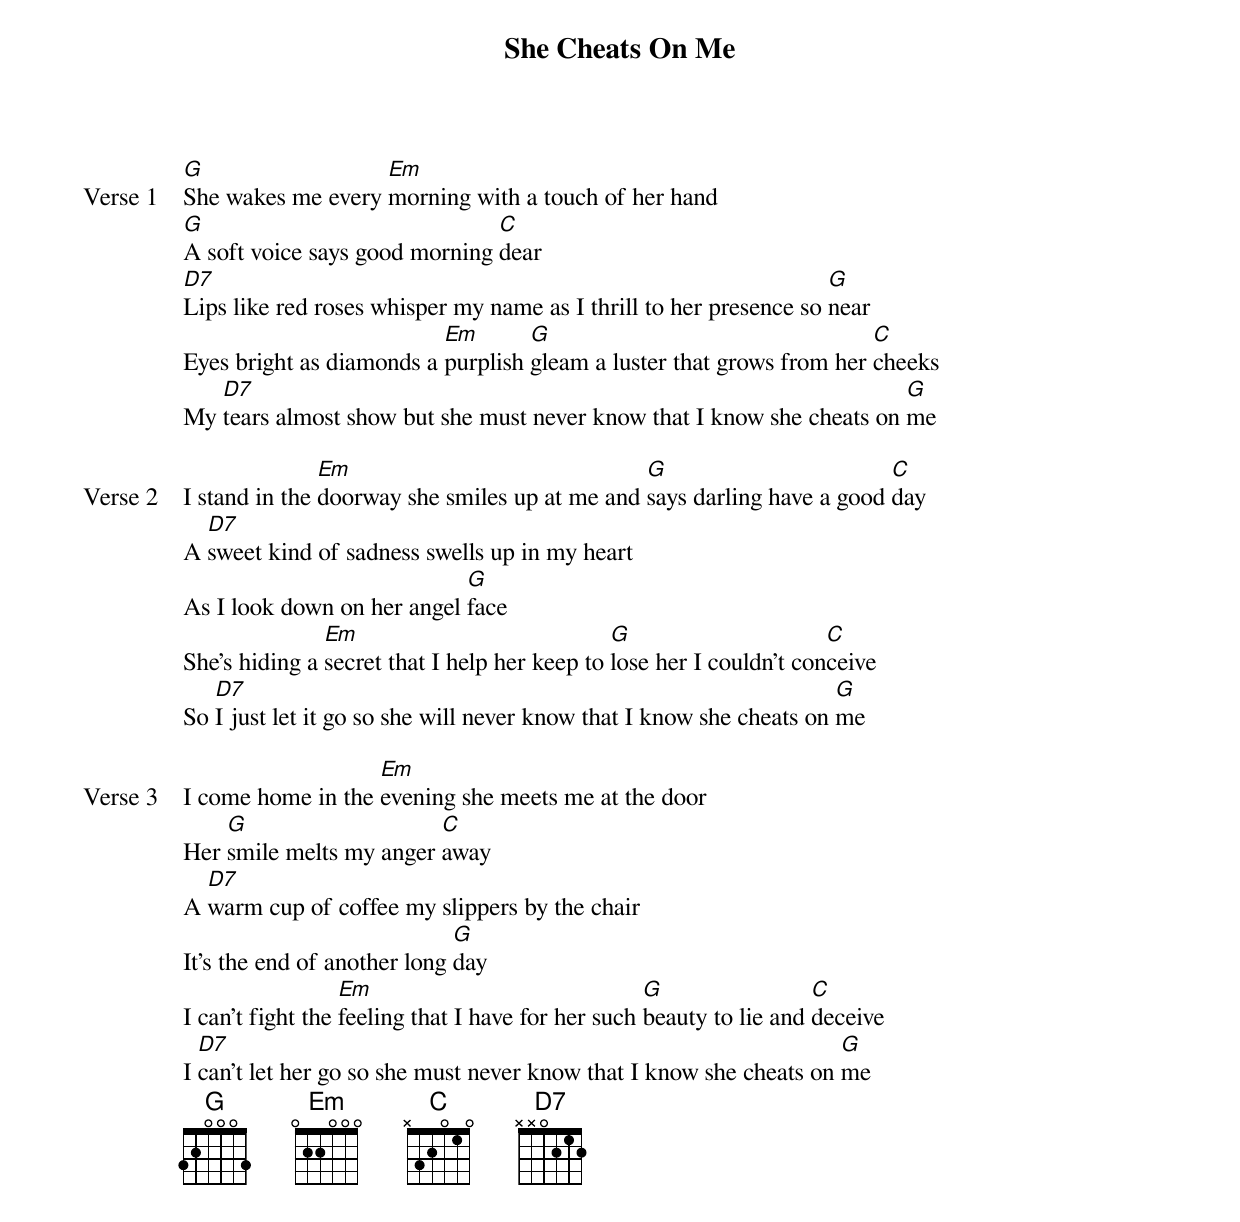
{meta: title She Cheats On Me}
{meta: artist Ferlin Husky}
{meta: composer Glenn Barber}

{start_of_verse: Verse 1}
[G]She wakes me every [Em]morning with a touch of her hand
[G]A soft voice says good morning [C]dear
[D7]Lips like red roses whisper my name as I thrill to her presence so [G]near
Eyes bright as diamonds a [Em]purplish [G]gleam a luster that grows from her [C]cheeks
My [D7]tears almost show but she must never know that I know she cheats on [G]me
{end_of_verse}

{start_of_verse: Verse 2}
I stand in the [Em]doorway she smiles up at me and [G]says darling have a good [C]day
A [D7]sweet kind of sadness swells up in my heart
As I look down on her angel [G]face
She's hiding a [Em]secret that I help her keep to [G]lose her I couldn't con[C]ceive
So [D7]I just let it go so she will never know that I know she cheats on [G]me
{end_of_verse}

{start_of_verse: Verse 3}
I come home in the [Em]evening she meets me at the door
Her [G]smile melts my anger [C]away
A [D7]warm cup of coffee my slippers by the chair
It's the end of another long [G]day
I can't fight the [Em]feeling that I have for her such [G]beauty to lie and [C]deceive
I [D7]can't let her go so she must never know that I know she cheats on [G]me
{end_of_verse}
